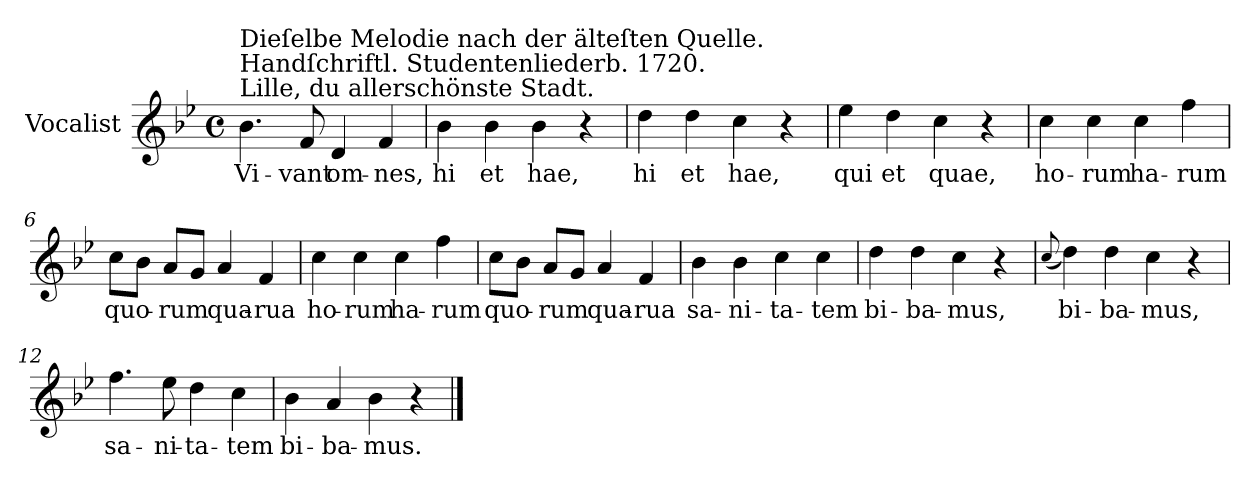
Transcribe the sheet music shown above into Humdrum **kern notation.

**kern	**text
*part1	*part1
*staff1	*staff1
*I"Vocalist	*
*k[b-e-]	*
*B-:	*
*M4/4	*
*met(c)	*
=1	=1
!LO:TX:a:t=Lille, du allerschönste Stadt.	!
!LO:TX:a:t=Handſchriftl. Studentenliederb. 1720.	!
!LO:TX:a:t=Dieſelbe Melodie nach der älteſten Quelle.	!
4.b-	Vi-
8f	-vant
4d	om-
4f	-nes,
=2	=2
4b-	hi
4b-	et
4b-	hae,
4r	.
=3	=3
4dd	hi
4dd	et
4cc	hae,
4r	.
=4	=4
4ee-	qui
4dd	et
4cc	quae,
4r	.
=5	=5
4cc	ho-
4cc	-rum
4cc	ha-
4ff	-rum
=6	=6
8ccL	quo-
8b-J	.
8aL	-rum
8gJ	.
4a	qua-
4f	-rua
=7	=7
4cc	ho-
4cc	-rum
4cc	ha-
4ff	-rum
=8	=8
8ccL	quo-
8b-J	.
8aL	-rum
8gJ	.
4a	qua-
4f	-rua
=9	=9
4b-	sa-
4b-	-ni-
4cc	-ta-
4cc	-tem
=10	=10
4dd	bi-
4dd	-ba-
4cc	-mus,
4r	.
=11	=11
(8qqcc	.
4dd)	bi-
4dd	-ba-
4cc	-mus,
4r	.
=12	=12
4.ff	sa-
8ee-	-ni-
4dd	-ta-
4cc	-tem
=13	=13
4b-	bi-
4a	-ba-
4b-	-mus.
4r	.
==	==
*-	*-
